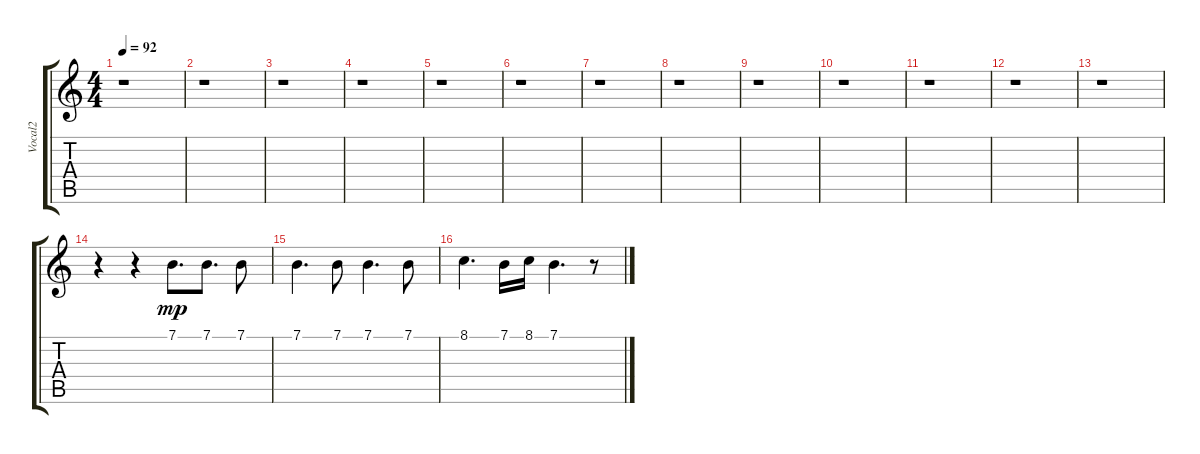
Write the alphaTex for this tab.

\track ("Vocal2" "Vocal2") {instrument choiraahs}
\staff {score tabs}
\tuning (E4 B3 G3 D3 A2 E2) {hide}
\ts (4 4)
\tempo 92
\clef g2
\ks c
r.1{dy f} |
r.1 |
r.1 |
r.1 |
r.1 |
r.1 |
r.1 |
r.1 |
r.1 |
r.1 |
r.1 |
r.1 |
r.1 |
r.4 r.4 7.1.8{d dy mp} 7.1.8{d} 7.1.8 |
7.1.4{d} 7.1.8 7.1.4{d} 7.1.8 |
8.1.4{d} 7.1.16 8.1.16 7.1.4{d} r.8
